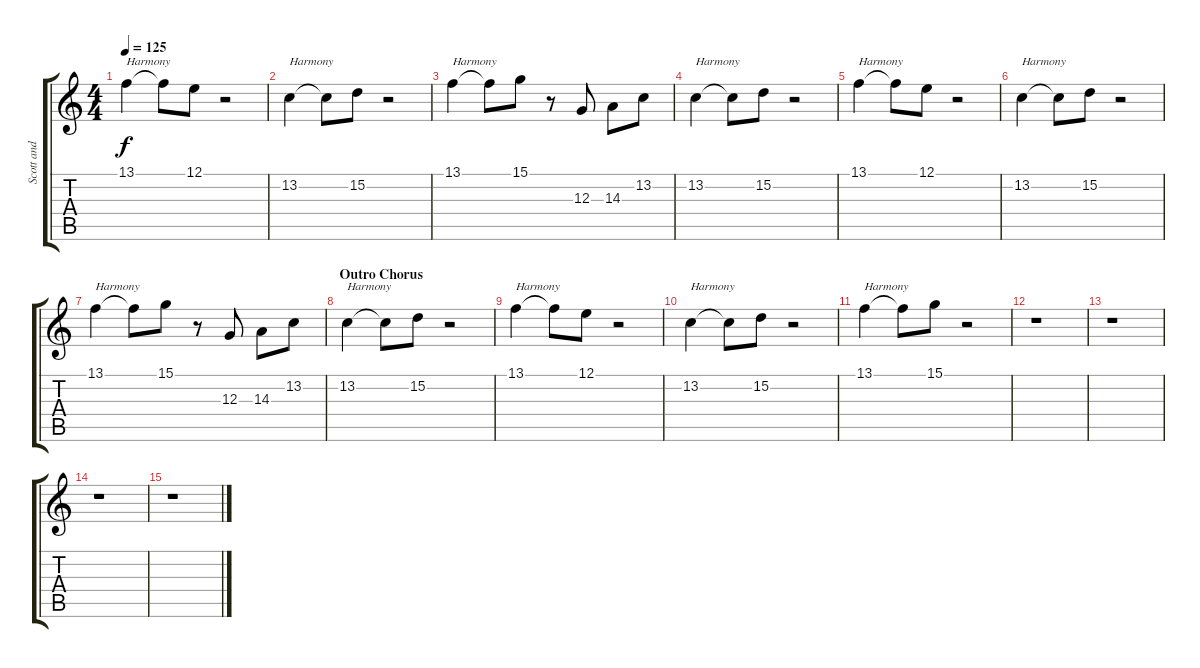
\track ("Scott and Tavis (Trumpet)" "Scott and ") {instrument trumpet}
\staff {score tabs}
\tuning (E4 B3 G3 D3 A2 E2) {hide}
\ts (4 4)
\tempo 125
\clef g2
\ks c
13.1.4{txt "Harmony" dy f} 13.1{t}.8 12.1.8 r.2 |
13.2.4{txt "Harmony"} 13.2{t}.8 15.2.8 r.2 |
13.1.4{txt "Harmony"} 13.1{t}.8 15.1.8 r.8 12.3.8 14.3.8 13.2.8 |
13.2.4{txt "Harmony"} 13.2{t}.8 15.2.8 r.2 |
13.1.4{txt "Harmony"} 13.1{t}.8 12.1.8 r.2 |
13.2.4{txt "Harmony"} 13.2{t}.8 15.2.8 r.2 |
13.1.4{txt "Harmony" volume 8} 13.1{t}.8 15.1.8 r.8 12.3.8 14.3.8 13.2.8 |
\section ("" "Outro Chorus")
13.2.4{txt "Harmony"} 13.2{t}.8 15.2.8 r.2 |
13.1.4{txt "Harmony"} 13.1{t}.8 12.1.8 r.2 |
13.2.4{txt "Harmony" volume 0} 13.2{t}.8 15.2.8 r.2 |
13.1.4{txt "Harmony"} 13.1{t}.8 15.1.8 r.2 |
r.1 |
r.1 |
r.1 |
r.1
